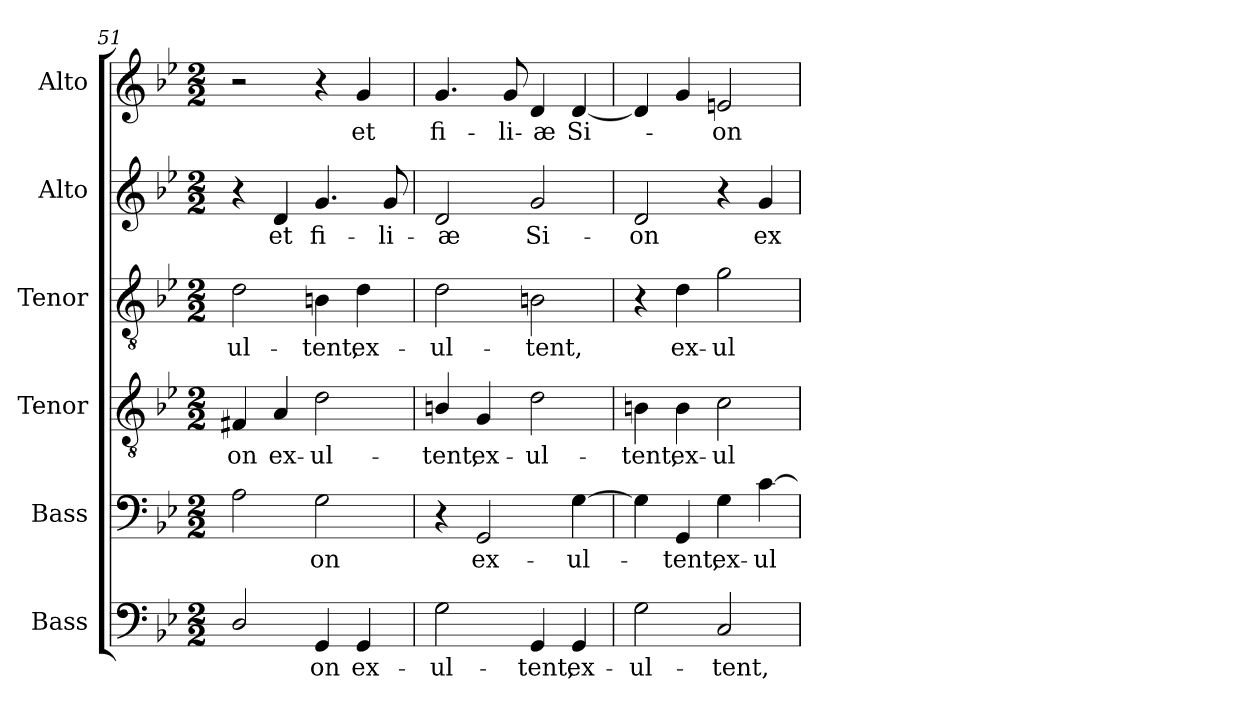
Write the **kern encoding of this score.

**kern	**text	**kern	**text	**kern	**text	**kern	**text	**kern	**text	**kern	**text
*part6	*part6	*part5	*part5	*part4	*part4	*part3	*part3	*part2	*part2	*part1	*part1
*staff6	*staff6	*staff5	*staff5	*staff4	*staff4	*staff3	*staff3	*staff2	*staff2	*staff1	*staff1
*I"Bass	*	*I"Bass	*	*I"Tenor	*	*I"Tenor	*	*I"Alto	*	*I"Alto	*
*I'B.	*	*I'B.	*	*I'T.	*	*I'T.	*	*I'A.	*	*I'A.	*
*clefF4	*	*clefF4	*	*clefGv2	*	*clefGv2	*	*clefG2	*	*clefG2	*
*	*	*	*	*ITrd7c12	*	*ITrd7c12	*	*	*	*	*
*k[b-e-]	*	*k[b-e-]	*	*k[b-e-]	*	*k[b-e-]	*	*k[b-e-]	*	*k[b-e-]	*
*B-:	*	*B-:	*	*B-:	*	*B-:	*	*B-:	*	*B-:	*
*M2/2	*	*M2/2	*	*M2/2	*	*M2/2	*	*M2/2	*	*M2/2	*
=51	=51	=51	=51	=51	=51	=51	=51	=51	=51	=51	=51
!	!	!	!	!	!LO:LY:b:color=#000000	!	!	!	!	!	!
!	!	!	!	!	!	!	!LO:LY:b:color=#000000	!	!	!	!
2Di/	.	2Ai\	.	4FF#Xi/	-on	2Di\	-ul-	4r	.	2r	.
!	!	!	!	!	!LO:LY:b:color=#000000	!	!	!	!	!	!
!	!	!	!	!	!	!	!	!	!LO:LY:b:color=#000000	!	!
.	.	.	.	4AAi/	ex-	.	.	4di/	et	.	.
!	!LO:LY:b:color=#000000	!	!	!	!	!	!	!	!	!	!
!	!	!	!LO:LY:b:color=#000000	!	!	!	!	!	!	!	!
!	!	!	!	!	!LO:LY:b:color=#000000	!	!	!	!	!	!
!	!	!	!	!	!	!	!LO:LY:b:color=#000000	!	!	!	!
!	!	!	!	!	!	!	!	!	!LO:LY:b:color=#000000	!	!
4GGi/	-on	2Gi\	-on	2Di\	-ul-	4BBni\	-tent,	4.gi/	fi-	4r	.
!	!LO:LY:b:color=#000000	!	!	!	!	!	!	!	!	!	!
!	!	!	!	!	!	!	!LO:LY:b:color=#000000	!	!	!	!
!	!	!	!	!	!	!	!	!	!	!	!LO:LY:b:color=#000000
4GGi/	ex-	.	.	.	.	4Di\	ex-	.	.	4gi/	et
!	!	!	!	!	!	!	!	!	!LO:LY:b:color=#000000	!	!
.	.	.	.	.	.	.	.	8gi/	-li-	.	.
=52	=52	=52	=52	=52	=52	=52	=52	=52	=52	=52	=52
!	!LO:LY:b:color=#000000	!	!	!	!	!	!	!	!	!	!
!	!	!	!	!	!LO:LY:b:color=#000000	!	!	!	!	!	!
!	!	!	!	!	!	!	!LO:LY:b:color=#000000	!	!	!	!
!	!	!	!	!	!	!	!	!	!LO:LY:b:color=#000000	!	!
!	!	!	!	!	!	!	!	!	!	!	!LO:LY:b:color=#000000
2Gi\	-ul-	4r	.	4BBni/	-tent,	2Di\	-ul-	2di/	-æ	4.gi/	fi-
!	!	!	!LO:LY:b:color=#000000	!	!	!	!	!	!	!	!
!	!	!	!	!	!LO:LY:b:color=#000000	!	!	!	!	!	!
.	.	2GGi/	ex-	4GGi/	ex-	.	.	.	.	.	.
!	!	!	!	!	!	!	!	!	!	!	!LO:LY:b:color=#000000
.	.	.	.	.	.	.	.	.	.	8gi/	-li-
!	!LO:LY:b:color=#000000	!	!	!	!	!	!	!	!	!	!
!	!	!	!	!	!LO:LY:b:color=#000000	!	!	!	!	!	!
!	!	!	!	!	!	!	!LO:LY:b:color=#000000	!	!	!	!
!	!	!	!	!	!	!	!	!	!LO:LY:b:color=#000000	!	!
!	!	!	!	!	!	!	!	!	!	!	!LO:LY:b:color=#000000
4GGi/	-tent,	.	.	2Di\	-ul-	2BBni\	-tent,	2gi/	Si-	4di/	-æ
!	!LO:LY:b:color=#000000	!	!	!	!	!	!	!	!	!	!
!	!	!	!LO:LY:b:color=#000000	!	!	!	!	!	!	!	!
!	!	!	!	!	!	!	!	!	!	!	!LO:LY:b:color=#000000
4GGi/	ex-	[4Gi\	-ul-	.	.	.	.	.	.	[4di/	Si-
!!LO:PB:g=z
=53	=53	=53	=53	=53	=53	=53	=53	=53	=53	=53	=53
!	!LO:LY:b:color=#000000	!	!	!	!	!	!	!	!	!	!
!	!	!	!	!	!LO:LY:b:color=#000000	!	!	!	!	!	!
!	!	!	!	!	!	!	!	!	!LO:LY:b:color=#000000	!	!
2Gi\	-ul-	4Gi\]	.	4BBni\	-tent,	4r	.	2di/	-on	4di/]	.
!	!	!	!LO:LY:b:color=#000000	!	!	!	!	!	!	!	!
!	!	!	!	!	!LO:LY:b:color=#000000	!	!	!	!	!	!
!	!	!	!	!	!	!	!LO:LY:b:color=#000000	!	!	!	!
.	.	4GGi/	-tent,	4BBi\	ex-	4Di\	ex-	.	.	4gi/	.
!	!LO:LY:b:color=#000000	!	!	!	!	!	!	!	!	!	!
!	!	!	!LO:LY:b:color=#000000	!	!	!	!	!	!	!	!
!	!	!	!	!	!LO:LY:b:color=#000000	!	!	!	!	!	!
!	!	!	!	!	!	!	!LO:LY:b:color=#000000	!	!	!	!
!	!	!	!	!	!	!	!	!	!	!	!LO:LY:b:color=#000000
2Ci/	-tent,	4Gi\	ex-	2Ci\	-ul-	2Gi\	-ul-	4r	.	2eni/	-on
!	!	!	!LO:LY:b:color=#000000	!	!	!	!	!	!	!	!
!	!	!	!	!	!	!	!	!	!LO:LY:b:color=#000000	!	!
.	.	[4ci\	-ul-	.	.	.	.	4gi/	ex-	.	.
=	=	=	=	=	=	=	=	=	=	=	=
*-	*-	*-	*-	*-	*-	*-	*-	*-	*-	*-	*-
